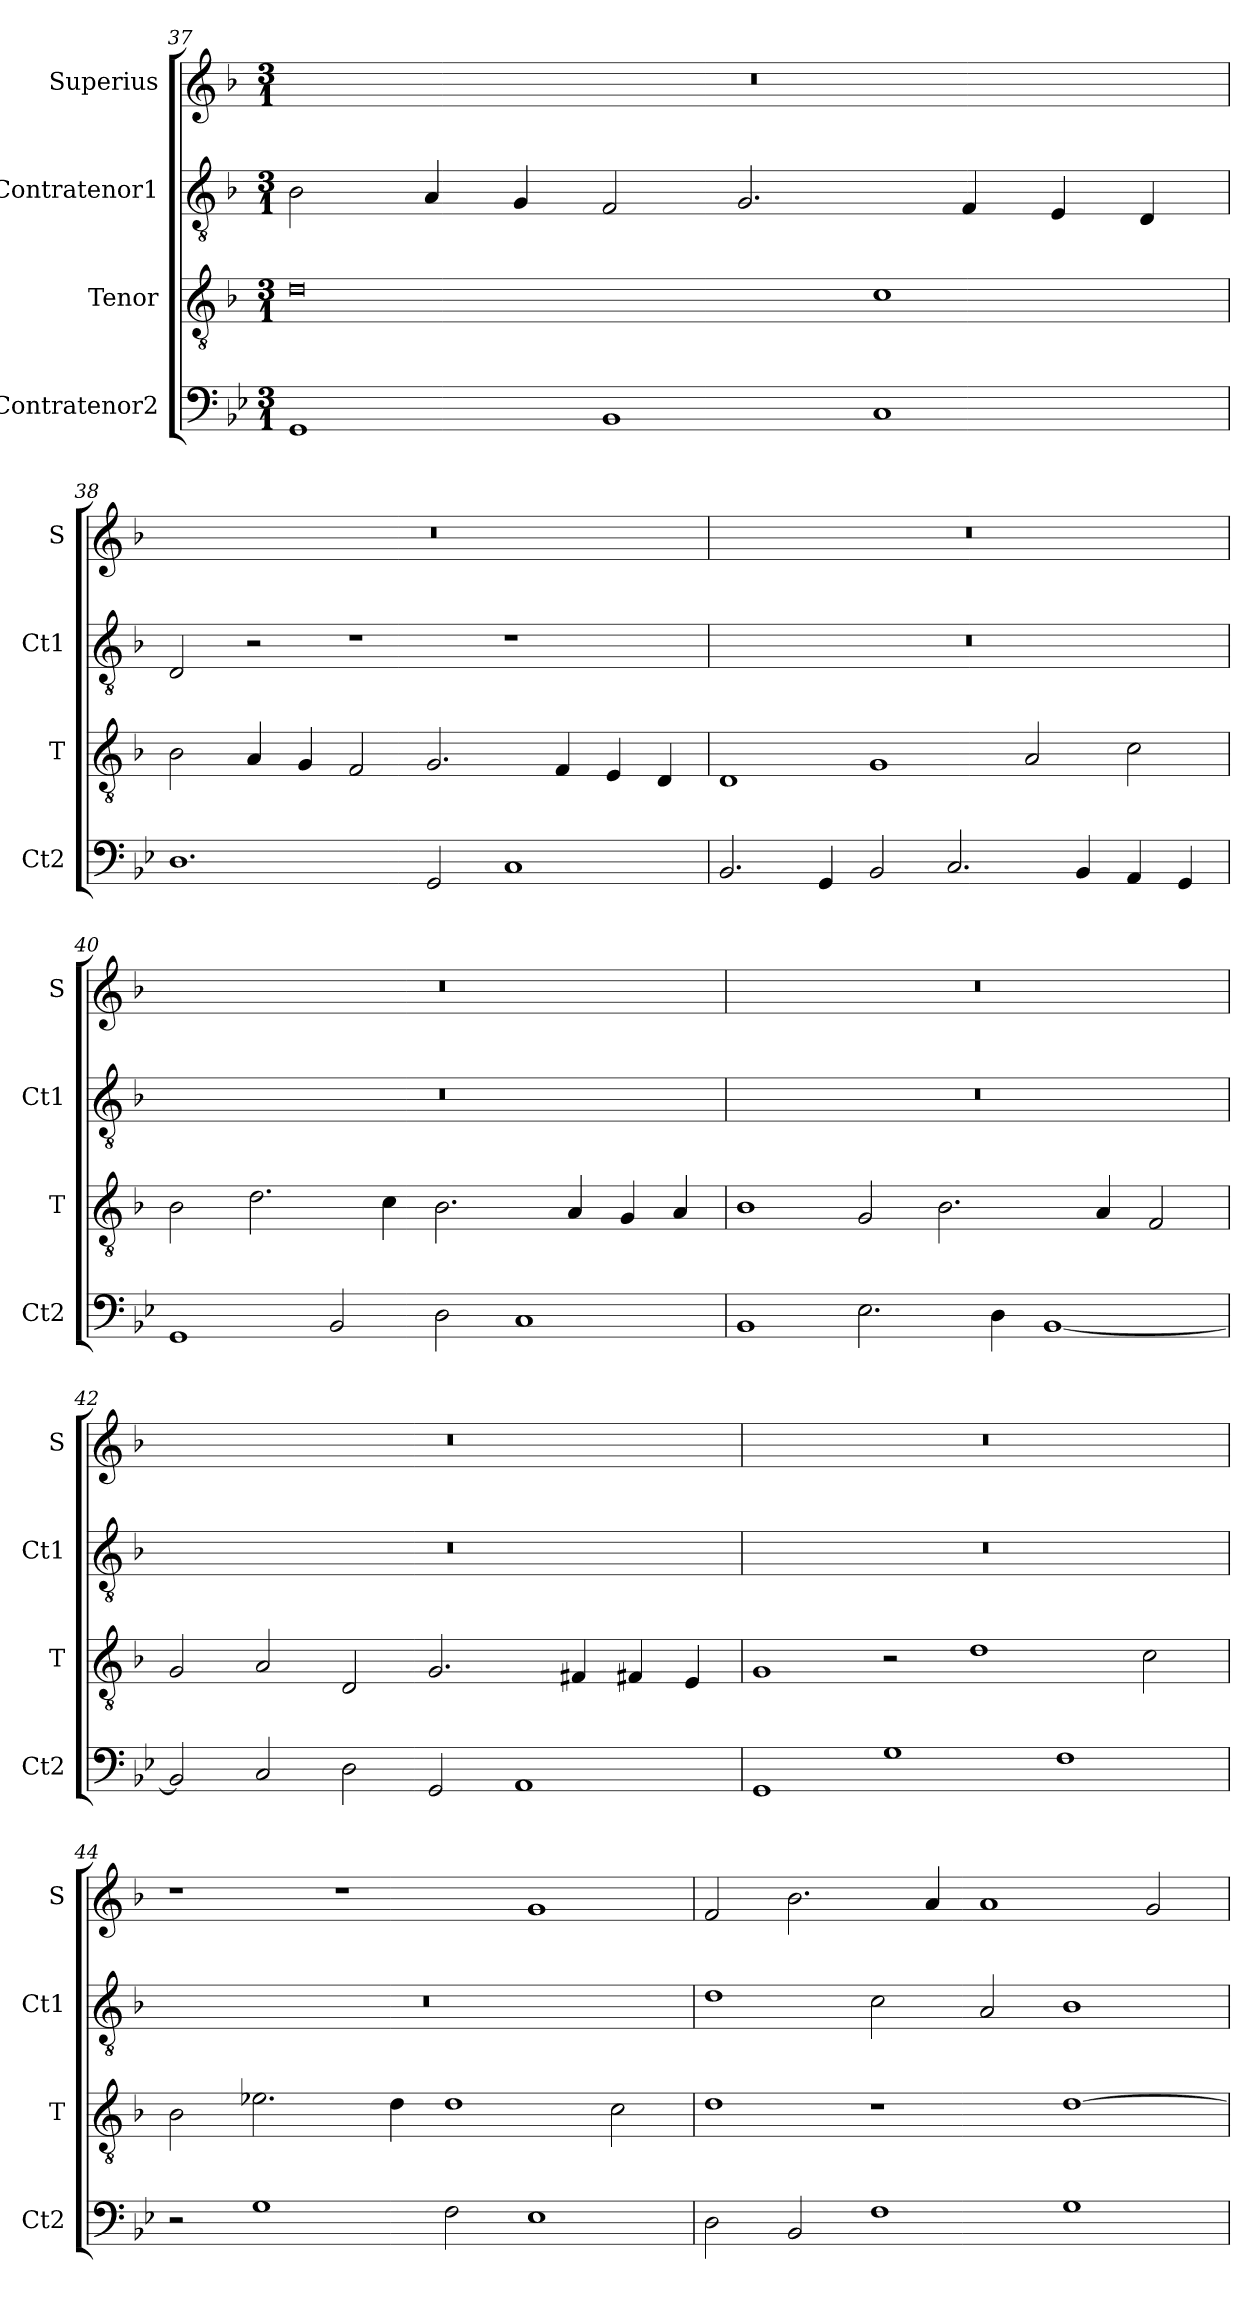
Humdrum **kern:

**kern	**kern	**kern	**kern
*part4	*part3	*part2	*part1
*staff4	*staff3	*staff2	*staff1
*I"Contratenor2	*I"Tenor	*I"Contratenor1	*I"Superius
*I'Ct2	*I'T	*I'Ct1	*I'S
*clefF4	*clefGv2	*clefGv2	*clefG2
*k[b-e-]	*k[b-]	*k[b-]	*k[b-]
*M3/1	*M3/1	*M3/1	*M3/1
=37	=37	=37	=37
1GG	0d	2B-\	0.r
.	.	4A/	.
.	.	4G/	.
1BB-	.	2F/	.
.	.	2.G/	.
1C	1c	.	.
.	.	4F/	.
.	.	4E/	.
.	.	4D/	.
=38	=38	=38	=38
1.D	2B-\	2D/	0.r
.	4A/	2r	.
.	4G/	.	.
.	2F/	1r	.
2GG/	2.G/	.	.
1C	.	1r	.
.	4F/	.	.
.	4E/	.	.
.	4D/	.	.
=39	=39	=39	=39
2.BB-/	1D	0.r	0.r
4GG/	.	.	.
2BB-/	1G	.	.
2.C/	.	.	.
.	2A/	.	.
4BB-/	.	.	.
4AA/	2c\	.	.
4GG/	.	.	.
=40	=40	=40	=40
1GG	2B-\	0.r	0.r
.	2.d\	.	.
2BB-/	.	.	.
.	4c\	.	.
2D\	2.B-\	.	.
1C	.	.	.
.	4A/	.	.
.	4G/	.	.
.	4A/	.	.
=41	=41	=41	=41
1BB-	1B-	0.r	0.r
2.E-\	2G/	.	.
.	2.B-\	.	.
4D\	.	.	.
[1BB-	.	.	.
.	4A/	.	.
.	2F/	.	.
=42	=42	=42	=42
2BB-/]	2G/	0.r	0.r
2C/	2A/	.	.
2D\	2D/	.	.
2GG/	2.G/	.	.
1AA	.	.	.
.	4F#X/	.	.
.	4F#X/	.	.
.	4E/	.	.
=43	=43	=43	=43
1GG	1G	0.r	0.r
1G	2r	.	.
.	1d	.	.
1F	.	.	.
.	2c\	.	.
=44	=44	=44	=44
2r	2B-\	0.r	1r
1G	2.e-X\	.	.
.	.	.	1r
.	4d\	.	.
2F\	1d	.	.
1E-	.	.	1g
.	2c\	.	.
=45	=45	=45	=45
2D\	1d	1d	2f/
2BB-/	.	.	2.b-\
1F	1r	2c\	.
.	.	.	4a/
.	.	2A/	1a
1G	[1d	1B-	.
.	.	.	2g/
=	=	=	=
*-	*-	*-	*-
